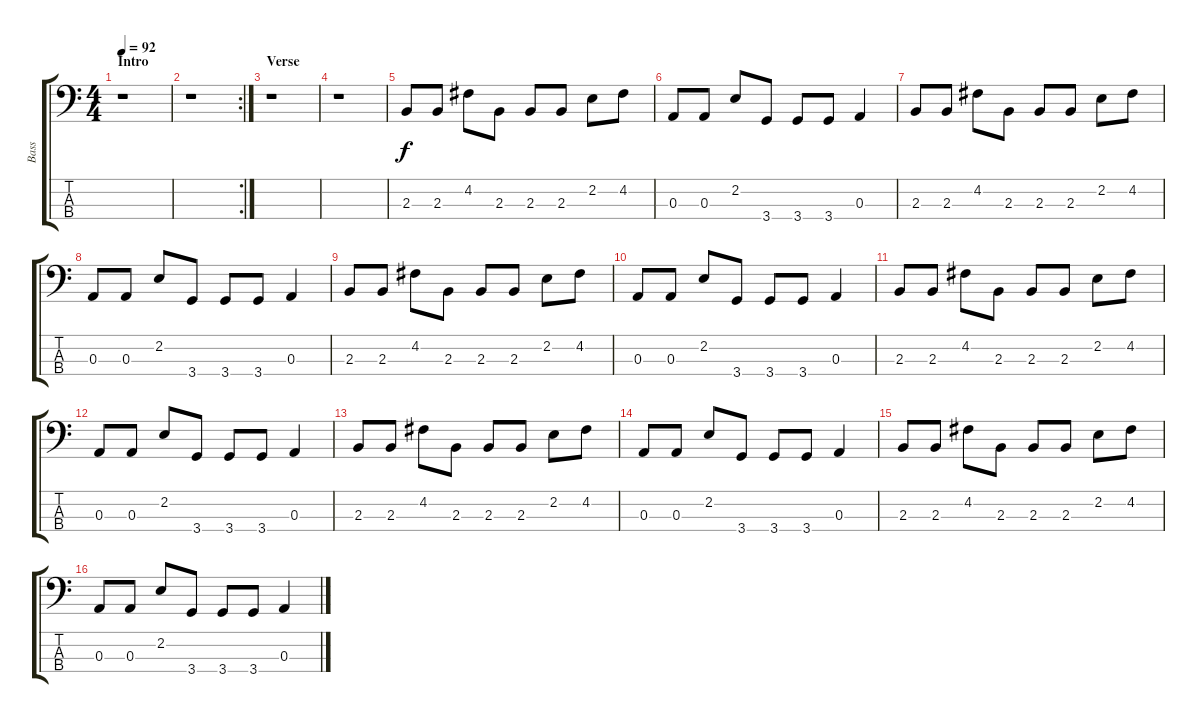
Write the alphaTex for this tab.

\track ("Bass" "Bass") {instrument electricbassfinger}
\staff {score tabs}
\tuning (G2 D2 A1 E1) {hide}
\ts (4 4)
\section ("" "Intro")
\tempo 92
\clef f4
\ks c
r.1{dy f instrument electricbassfinger} |
\rc 2
r.1 |
\section ("" "Verse")
r.1 |
r.1 |
2.3.8 2.3.8 4.2.8 2.3.8 2.3.8 2.3.8 2.2.8 4.2.8 |
0.3.8 0.3.8 2.2.8 3.4.8 3.4.8 3.4.8 0.3.4 |
2.3.8 2.3.8 4.2.8 2.3.8 2.3.8 2.3.8 2.2.8 4.2.8 |
0.3.8 0.3.8 2.2.8 3.4.8 3.4.8 3.4.8 0.3.4 |
2.3.8 2.3.8 4.2.8 2.3.8 2.3.8 2.3.8 2.2.8 4.2.8 |
0.3.8 0.3.8 2.2.8 3.4.8 3.4.8 3.4.8 0.3.4 |
2.3.8 2.3.8 4.2.8 2.3.8 2.3.8 2.3.8 2.2.8 4.2.8 |
0.3.8 0.3.8 2.2.8 3.4.8 3.4.8 3.4.8 0.3.4 |
2.3.8 2.3.8 4.2.8 2.3.8 2.3.8 2.3.8 2.2.8 4.2.8 |
0.3.8 0.3.8 2.2.8 3.4.8 3.4.8 3.4.8 0.3.4 |
2.3.8 2.3.8 4.2.8 2.3.8 2.3.8 2.3.8 2.2.8 4.2.8 |
0.3.8 0.3.8 2.2.8 3.4.8 3.4.8 3.4.8 0.3.4
